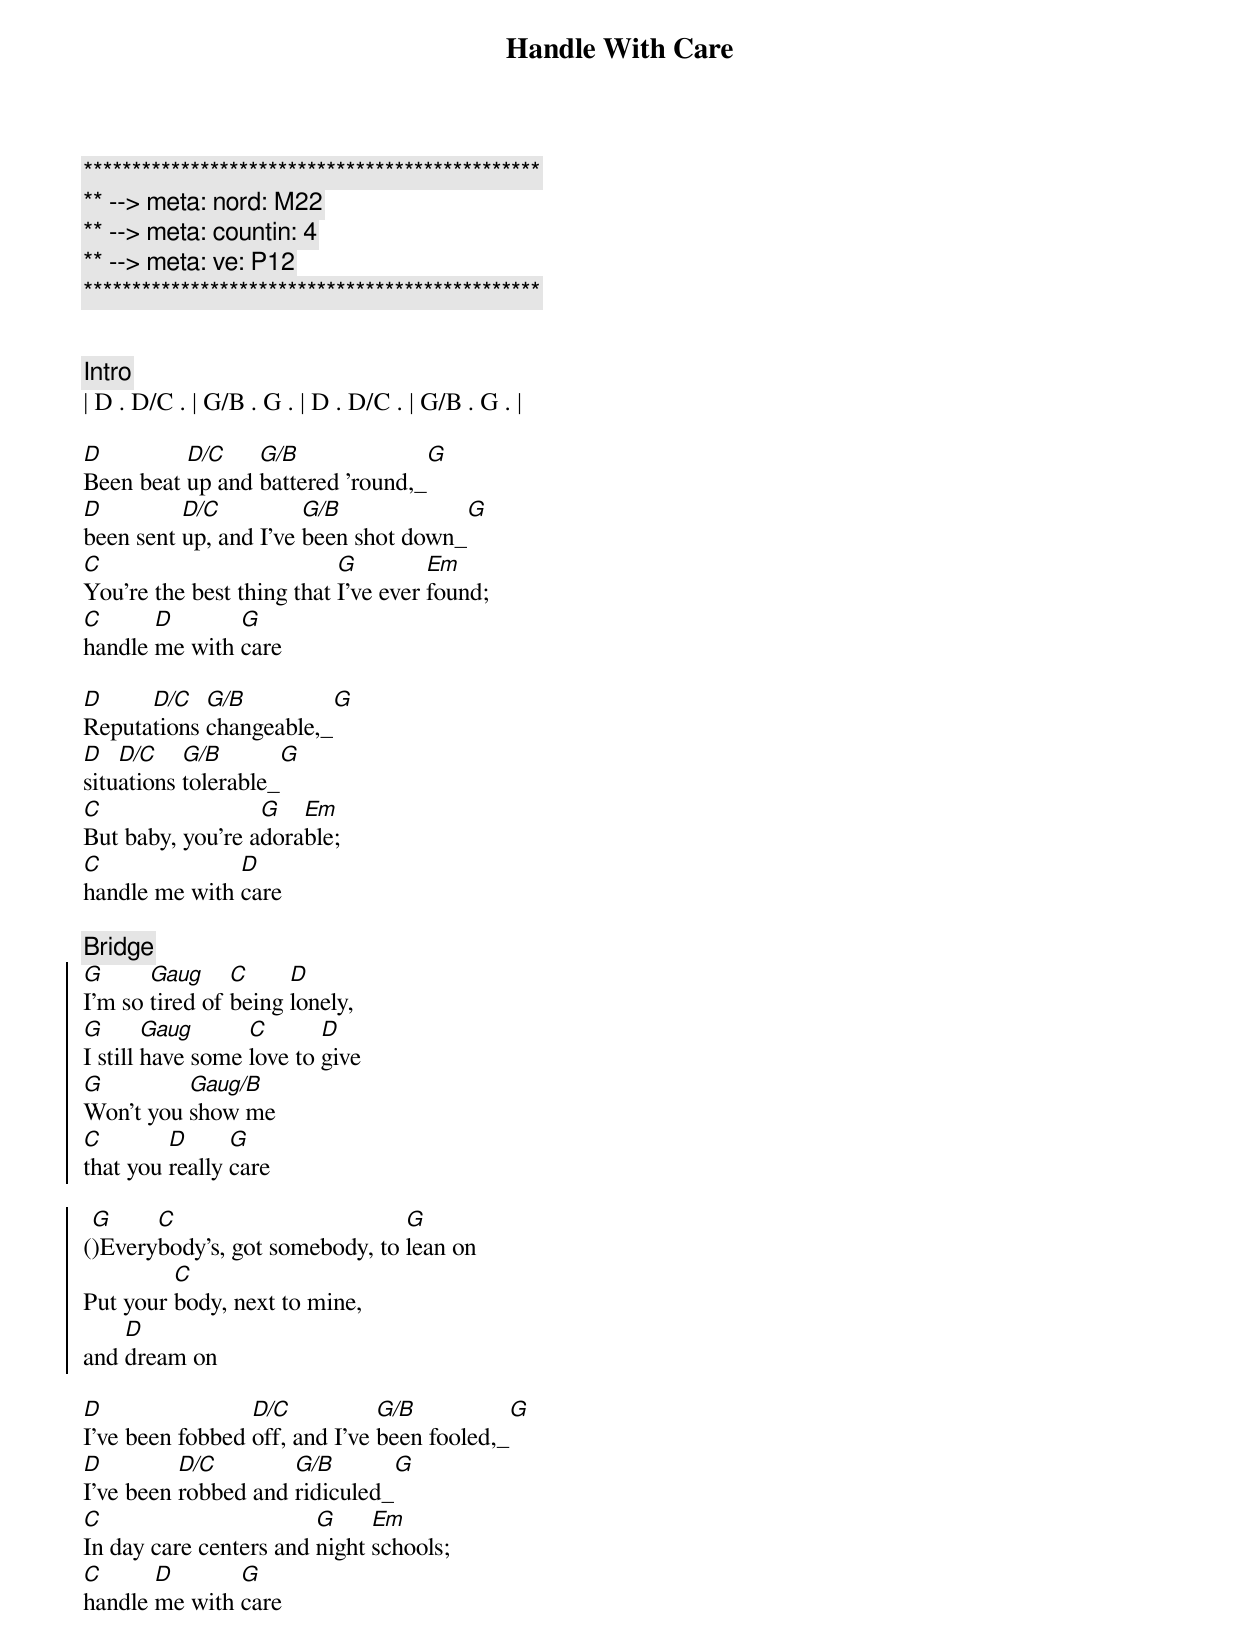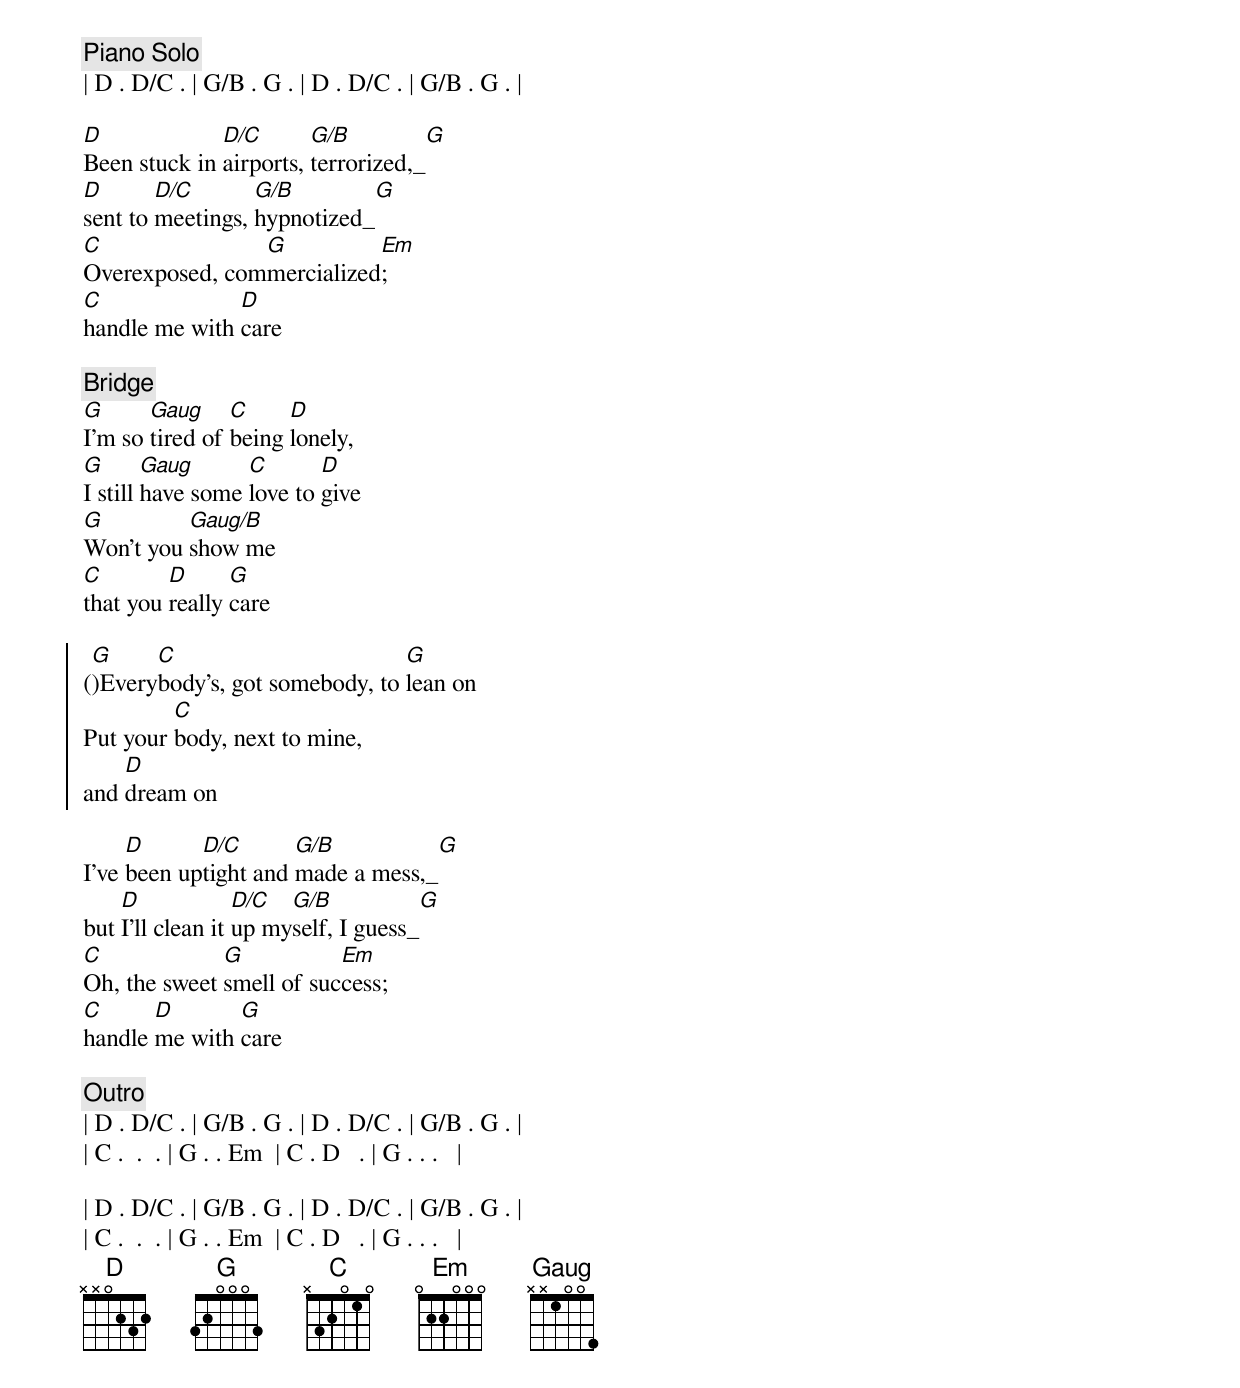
{title: Handle With Care}
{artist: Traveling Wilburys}
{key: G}
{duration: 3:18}
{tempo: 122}
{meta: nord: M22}
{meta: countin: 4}
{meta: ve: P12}

{c:***********************************************}
{c:** --> meta: nord: M22}
{c:** --> meta: countin: 4}
{c:** --> meta: ve: P12}
{c:***********************************************}


{comment: Intro}
| D . D/C . | G/B . G . | D . D/C . | G/B . G . |

{start_of_verse}
[D]Been beat [D/C]up and [G/B]battered 'round,_[G]
[D]been sent [D/C]up, and I've [G/B]been shot down_[G]
[C]You're the best thing that [G]I've ever [Em]found;
[C]handle [D]me with [G]care
{end_of_verse}

{start_of_verse}
[D]Reputa[D/C]tions [G/B]changeable,_[G]
[D]situ[D/C]ations [G/B]tolerable_[G]
[C]But baby, you're a[G]dora[Em]ble;
[C]handle me with [D]care
{end_of_verse}

{comment: Bridge}
{start_of_chorus}
[G]I'm so [Gaug]tired of [C]being [D]lonely,
[G]I still [Gaug]have some [C]love to [D]give
[G]Won't you [Gaug/B]show me
[C]that you [D]really [G]care
{end_of_chorus}

{start_of_chorus}
([G])Every[C]body's, got somebody, to [G]lean on
Put your [C]body, next to mine,
and [D]dream on
{end_of_chorus}

{start_of_verse}
[D]I've been fobbed [D/C]off, and I've [G/B]been fooled,_[G]
[D]I've been [D/C]robbed and [G/B]ridiculed_[G]
[C]In day care centers and [G]night [Em]schools;
[C]handle [D]me with [G]care
{end_of_verse}

{comment: Piano Solo}
| D . D/C . | G/B . G . | D . D/C . | G/B . G . |

{start_of_verse}
[D]Been stuck in [D/C]airports, [G/B]terrorized,_[G]
[D]sent to [D/C]meetings, [G/B]hypnotized_[G]
[C]Overexposed, com[G]mercialized[Em];
[C]handle me with [D]care
{end_of_verse}

{comment: Bridge}
[G]I'm so [Gaug]tired of [C]being [D]lonely,
[G]I still [Gaug]have some [C]love to [D]give
[G]Won't you [Gaug/B]show me
[C]that you [D]really [G]care

{start_of_chorus}
([G])Every[C]body's, got somebody, to [G]lean on
Put your [C]body, next to mine,
and [D]dream on
{end_of_chorus}

{start_of_verse}
I've [D]been up[D/C]tight and [G/B]made a mess,_[G]
but [D]I'll clean it [D/C]up my[G/B]self, I guess_[G]
[C]Oh, the sweet [G]smell of suc[Em]cess;
[C]handle [D]me with [G]care
{end_of_verse}

{comment: Outro}
| D . D/C . | G/B . G . | D . D/C . | G/B . G . |
| C .  .  . | G . . Em  | C . D   . | G . . .   |

| D . D/C . | G/B . G . | D . D/C . | G/B . G . |
| C .  .  . | G . . Em  | C . D   . | G . . .   |
